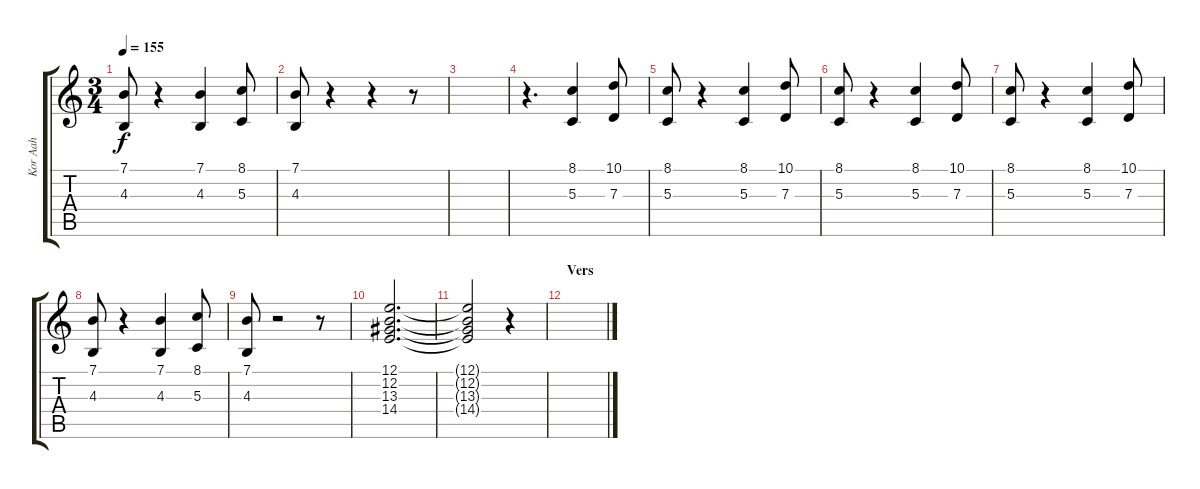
\track ("Kor Aah" "Kor Aah") {instrument choiraahs}
\staff {score tabs}
\tuning (E4 B3 G3 D3 A2 E2) {hide}
\ts (3 4)
\tempo 155
\clef g2
\ks c
(7.1 4.3).8{dy f} r.4 (7.1 4.3).4 (8.1 5.3).8 |
(7.1 4.3).8 r.4 r.4 r.8 |
|
r.4{d} (8.1 5.3).4 (10.1 7.3).8 |
(8.1 5.3).8 r.4 (8.1 5.3).4 (10.1 7.3).8 |
(8.1 5.3).8 r.4 (8.1 5.3).4 (10.1 7.3).8 |
(8.1 5.3).8 r.4 (8.1 5.3).4 (10.1 7.3).8 |
(7.1 4.3).8 r.4 (7.1 4.3).4 (8.1 5.3).8 |
(7.1 4.3).8 r.2 r.8 |
(12.1 12.2 13.3 14.4).2{d} |
(12.1{t} 12.2{t} 13.3{t} 14.4{t}).2 r.4 |
\section ("" "Vers")
